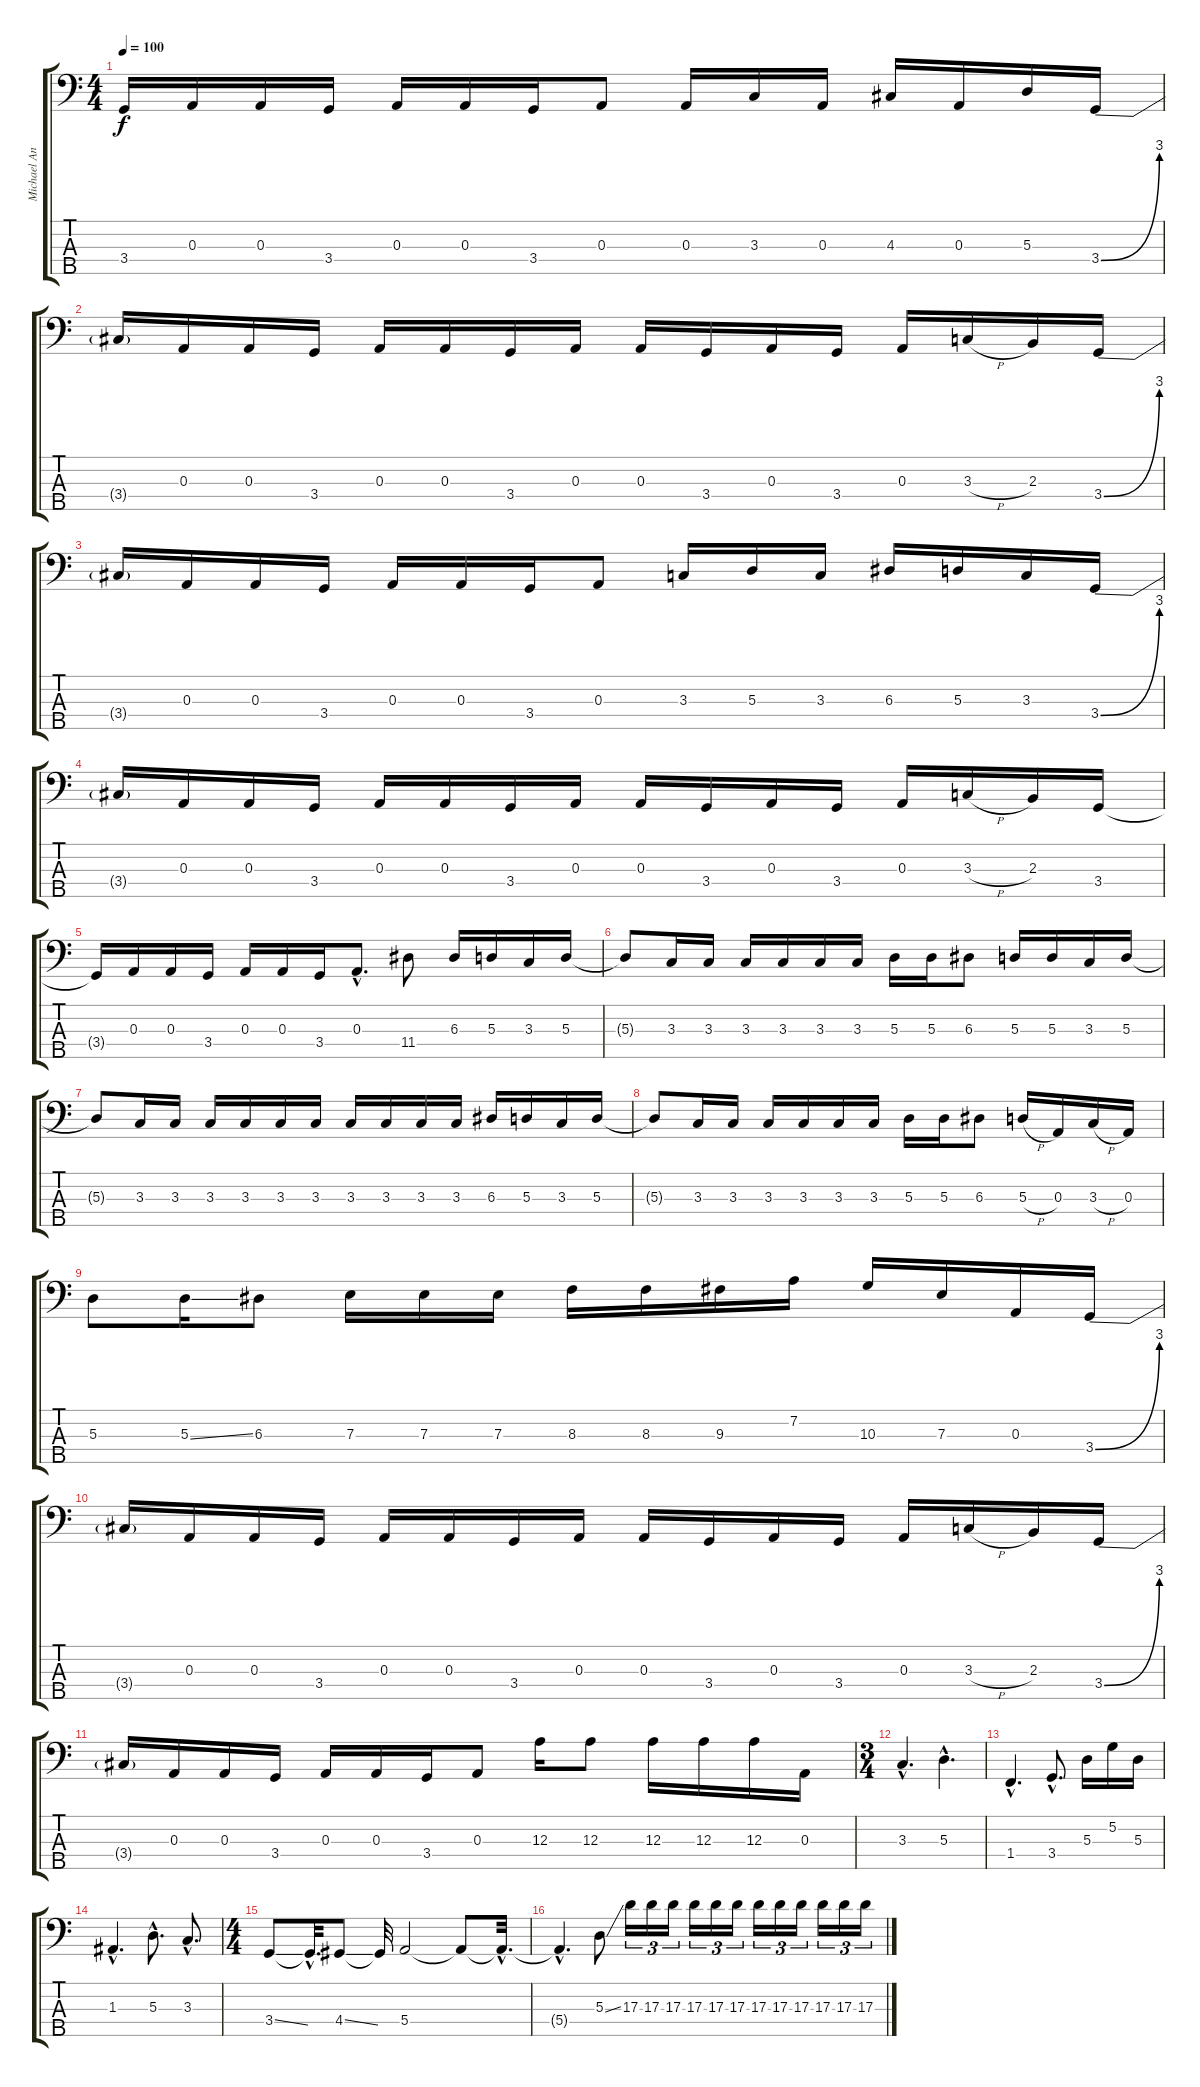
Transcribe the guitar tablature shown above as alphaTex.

\track ("Michael Anthony" "Michael An") {instrument electricbassfinger}
\staff {score tabs}
\tuning (G2 D2 A1 E1 B0) {hide}
\ts (4 4)
\tempo 100
\clef f4
\ks c
3.4{t}.16{dy f} 0.3.16 0.3.16 3.4.16 0.3.16 0.3.16 3.4.16 0.3.8 0.3.16 3.3.16 0.3.16 4.3.16 0.3.16 5.3.16 3.4{be (bend 0 0 60 12)}.16 |
3.4{t}.16 0.3.16 0.3.16 3.4.16 0.3.16 0.3.16 3.4.16 0.3.16 0.3.16 3.4.16 0.3.16 3.4.16 0.3.16 3.3{h}.16 2.3.16 3.4{be (bend 0 0 60 12)}.16 |
3.4{t}.16 0.3.16 0.3.16 3.4.16 0.3.16 0.3.16 3.4.16 0.3.8 3.3.16 5.3.16 3.3.16 6.3.16 5.3.16 3.3.16 3.4{be (bend 0 0 60 12)}.16 |
3.4{t}.16 0.3.16 0.3.16 3.4.16 0.3.16 0.3.16 3.4.16 0.3.16 0.3.16 3.4.16 0.3.16 3.4.16 0.3.16 3.3{h}.16 2.3.16 3.4.16 |
3.4{t}.16 0.3.16 0.3.16 3.4.16 0.3.16 0.3.16 3.4.16 0.3{hac}.8{d} 11.4.8 6.3.16 5.3.16 3.3.16 5.3.16 |
5.3{t}.8 3.3.16 3.3.16 3.3.16 3.3.16 3.3.16 3.3.16 5.3.16 5.3.16 6.3.8 5.3.16 5.3.16 3.3.16 5.3.16 |
5.3{t}.8 3.3.16 3.3.16 3.3.16 3.3.16 3.3.16 3.3.16 3.3.16 3.3.16 3.3.16 3.3.16 6.3.16 5.3.16 3.3.16 5.3.16 |
5.3{t}.8 3.3.16 3.3.16 3.3.16 3.3.16 3.3.16 3.3.16 5.3.16 5.3.16 6.3.8 5.3{h}.16 0.3.16 3.3{h}.16 0.3.16 |
5.3.8 5.3{ss}.16 6.3.8 7.3.16 7.3.16 7.3.16 8.3.16 8.3.16 9.3.16 7.2.16 10.3.16 7.3.16 0.3.16 3.4{be (bend 0 0 60 12)}.16 |
3.4{t}.16 0.3.16 0.3.16 3.4.16 0.3.16 0.3.16 3.4.16 0.3.16 0.3.16 3.4.16 0.3.16 3.4.16 0.3.16 3.3{h}.16 2.3.16 3.4{be (bend 0 0 60 12)}.16 |
3.4{t}.16 0.3.16 0.3.16 3.4.16 0.3.16 0.3.16 3.4.16 0.3.8 12.3.16 12.3.8 12.3.16 12.3.16 12.3.16 0.3.16 |
\ts (3 4)
3.3{hac}.4{d} 5.3{hac}.4{d} |
1.4{hac}.4{d} 3.4{hac}.8{d} 5.3.16 5.2.16 5.3.16 |
1.3{hac}.4{d} 5.3{hac}.8{d} 3.3{hac}.8{d} |
\ts (4 4)
3.4{ss}.8 3.4{hac t}.32{d} 4.4{ss}.8 4.4{t}.32 5.4.2 5.4{t}.8 5.4{hac t}.32{d} |
5.4{hac t}.4{d} 5.3{ss}.8 17.3.16{tu (3 2)} 17.3.16{tu (3 2)} 17.3.16{tu (3 2)} 17.3.16{tu (3 2)} 17.3.16{tu (3 2)} 17.3.16{tu (3 2)} 17.3.16{tu (3 2)} 17.3.16{tu (3 2)} 17.3.16{tu (3 2)} 17.3.16{tu (3 2)} 17.3.16{tu (3 2)} 17.3.16{tu (3 2)}
